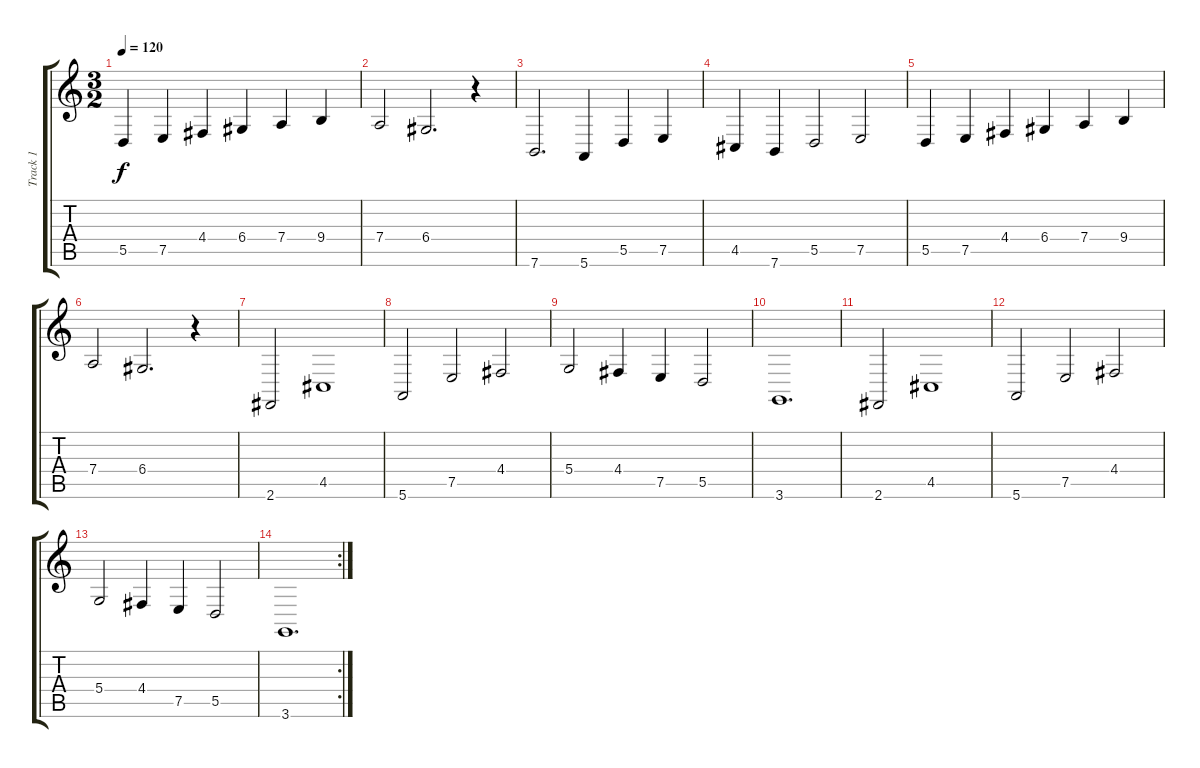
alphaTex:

\track ("Track 1" "Track 1") {instrument choiraahs}
\staff {score tabs}
\tuning (E4 B3 G3 D3 A2 E2) {hide}
\ts (3 2)
\tempo 120
\clef g2
\ks c
5.5.4{dy f} 7.5.4 4.4.4 6.4.4 7.4.4 9.4.4 |
7.4.2 6.4.2{d} r.4 |
7.6.2{d} 5.6.4 5.5.4 7.5.4 |
4.5.4 7.6.4 5.5.2 7.5.2 |
5.5.4 7.5.4 4.4.4 6.4.4 7.4.4 9.4.4 |
7.4.2 6.4.2{d} r.4 |
2.6.2 4.5.1 |
5.6.2 7.5.2 4.4.2 |
5.4.2 4.4.4 7.5.4 5.5.2 |
3.6.1{d} |
2.6.2 4.5.1 |
5.6.2 7.5.2 4.4.2 |
5.4.2 4.4.4 7.5.4 5.5.2 |
\rc 2
3.6.1{d}
